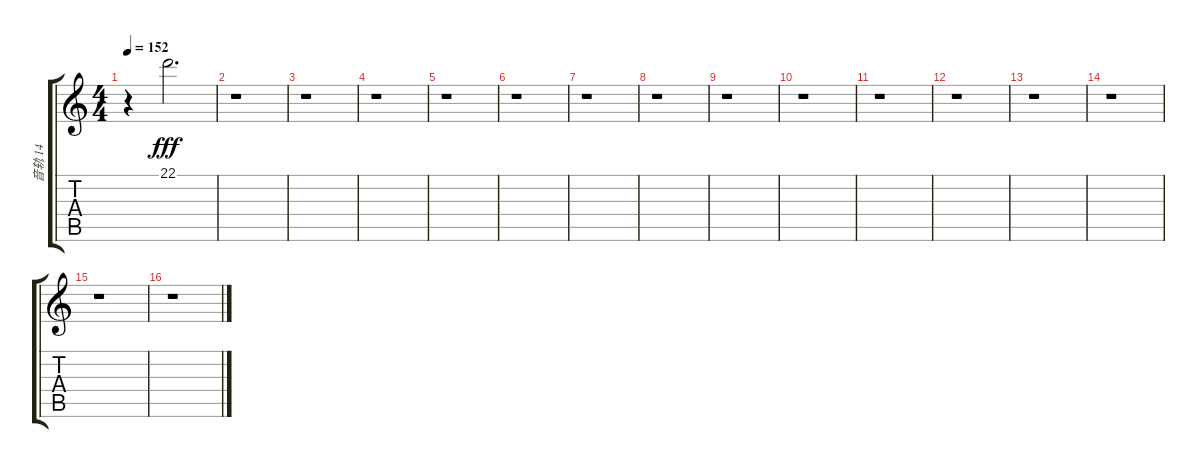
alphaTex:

\track ("音轨 14" "音轨 14") {instrument reversecymbal}
\staff {score tabs}
\tuning (E4 B3 G3 D3 A2 E2) {hide}
\ts (4 4)
\tempo 152
\clef g2
\ks c
r.4{dy fff} 22.1.2{d} |
r.1 |
r.1 |
r.1 |
r.1 |
r.1 |
r.1 |
r.1 |
r.1 |
r.1 |
r.1 |
r.1 |
r.1 |
r.1 |
r.1 |
r.1
